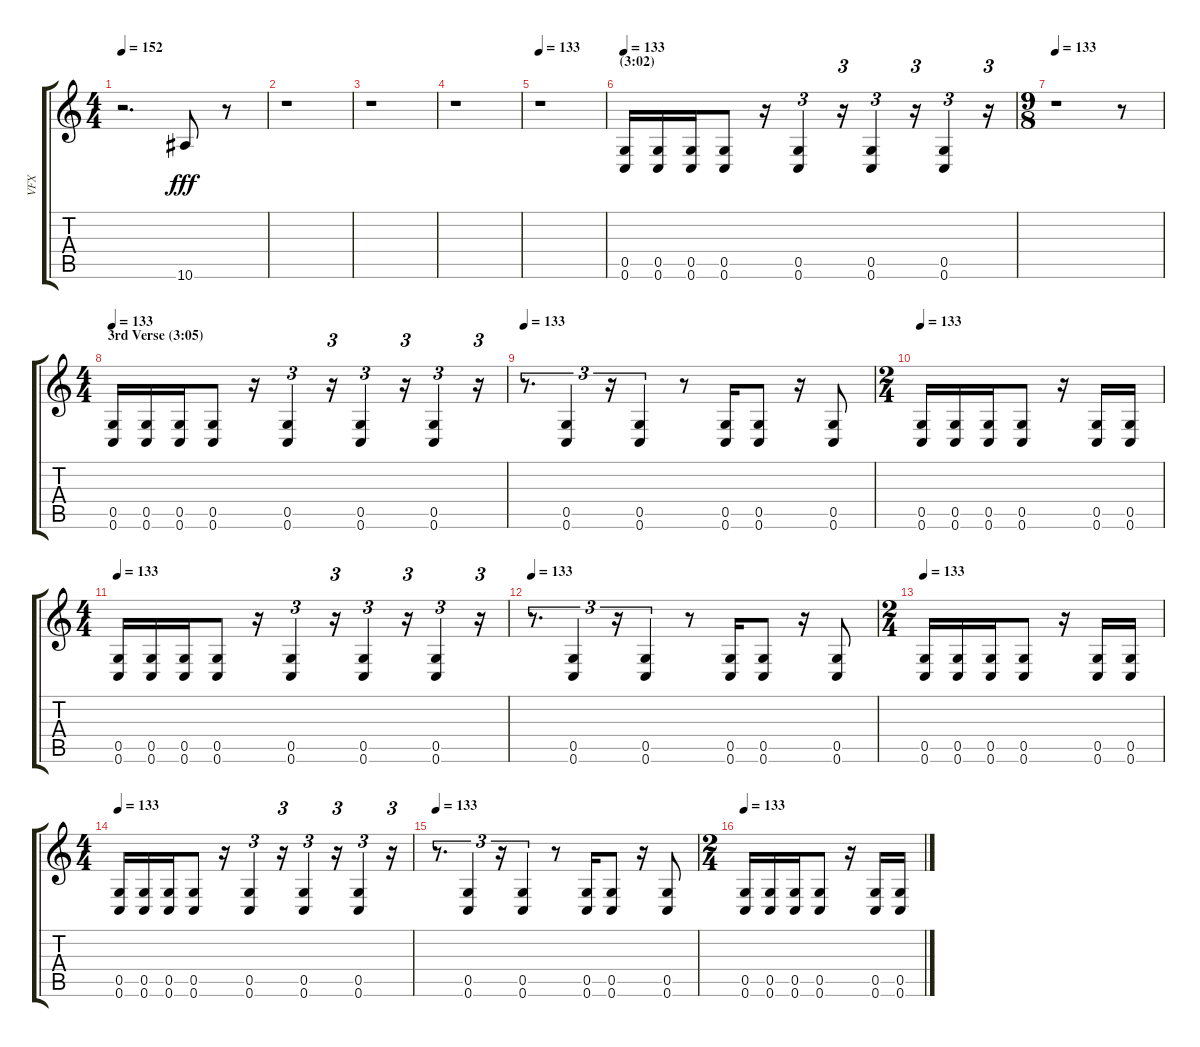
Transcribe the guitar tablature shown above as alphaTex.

\track ("VFX" "VFX") {instrument electricguitarmuted}
\staff {score tabs}
\tuning (D4 A3 F3 C3 G2 C2) {hide}
\ts (4 4)
\tempo 152
\clef g2
\ks c
r.2{d dy fff} 10.6.8{volume 16 instrument overdrivenguitar} r.8 |
r.1 |
r.1 |
r.1 |
\tempo 133
r.1 |
\section ("" "(3:02)")
\tempo 133
(0.5 0.6).16{volume 4 balance 0 instrument electricguitarmuted} (0.5 0.6).16 (0.5 0.6).16 (0.5 0.6).8 r.16 (0.5 0.6).4{tu (3 2)} r.16{tu (3 2)} (0.5 0.6).4{tu (3 2)} r.16{tu (3 2)} (0.5 0.6).4{tu (3 2)} r.16{tu (3 2)} |
\ts (9 8)
\tempo 133
r.1 r.8 |
\ts (4 4)
\section ("" "3rd Verse (3:05)")
\tempo 133
(0.5 0.6).16 (0.5 0.6).16 (0.5 0.6).16 (0.5 0.6).8 r.16 (0.5 0.6).4{tu (3 2)} r.16{tu (3 2)} (0.5 0.6).4{tu (3 2)} r.16{tu (3 2)} (0.5 0.6).4{tu (3 2)} r.16{tu (3 2)} |
\tempo 133
r.8{d tu (3 2)} (0.5 0.6).4{tu (3 2)} r.16{tu (3 2)} (0.5 0.6).4{tu (3 2)} r.8 (0.5 0.6).16 (0.5 0.6).8 r.16 (0.5 0.6).8 |
\ts (2 4)
\tempo 133
(0.5 0.6).16 (0.5 0.6).16 (0.5 0.6).16 (0.5 0.6).8 r.16 (0.5 0.6).16 (0.5 0.6).16 |
\ts (4 4)
\tempo 133
(0.5 0.6).16 (0.5 0.6).16 (0.5 0.6).16 (0.5 0.6).8 r.16 (0.5 0.6).4{tu (3 2)} r.16{tu (3 2)} (0.5 0.6).4{tu (3 2)} r.16{tu (3 2)} (0.5 0.6).4{tu (3 2)} r.16{tu (3 2)} |
\tempo 133
r.8{d tu (3 2)} (0.5 0.6).4{tu (3 2)} r.16{tu (3 2)} (0.5 0.6).4{tu (3 2)} r.8 (0.5 0.6).16 (0.5 0.6).8 r.16 (0.5 0.6).8 |
\ts (2 4)
\tempo 133
(0.5 0.6).16 (0.5 0.6).16 (0.5 0.6).16 (0.5 0.6).8 r.16 (0.5 0.6).16 (0.5 0.6).16 |
\ts (4 4)
\tempo 133
(0.5 0.6).16 (0.5 0.6).16 (0.5 0.6).16 (0.5 0.6).8 r.16 (0.5 0.6).4{tu (3 2)} r.16{tu (3 2)} (0.5 0.6).4{tu (3 2)} r.16{tu (3 2)} (0.5 0.6).4{tu (3 2)} r.16{tu (3 2)} |
\tempo 133
r.8{d tu (3 2)} (0.5 0.6).4{tu (3 2)} r.16{tu (3 2)} (0.5 0.6).4{tu (3 2)} r.8 (0.5 0.6).16 (0.5 0.6).8 r.16 (0.5 0.6).8 |
\ts (2 4)
\tempo 133
(0.5 0.6).16 (0.5 0.6).16 (0.5 0.6).16 (0.5 0.6).8 r.16 (0.5 0.6).16 (0.5 0.6).16
